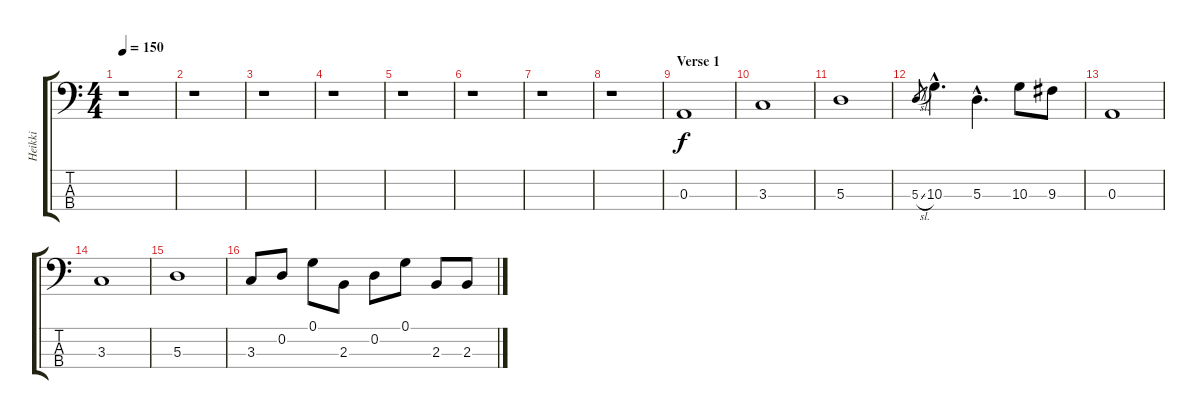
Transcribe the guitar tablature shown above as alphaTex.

\track ("Heikki" "Heikki") {instrument electricbassfinger}
\staff {score tabs}
\tuning (G2 D2 A1 E1) {hide}
\ts (4 4)
\tempo 150
\clef f4
\ks c
r.1{dy f instrument electricbassfinger} |
r.1 |
r.1 |
r.1 |
r.1 |
r.1 |
r.1 |
r.1 |
\section ("" "Verse 1")
0.3.1 |
3.3.1 |
5.3.1 |
5.3{sl}.8{gr} 10.3{hac}.4{d} 5.3{hac}.4{d} 10.3.8 9.3.8 |
0.3.1 |
3.3.1 |
5.3.1 |
3.3.8 0.2.8 0.1.8 2.3.8 0.2.8 0.1.8 2.3.8 2.3.8
